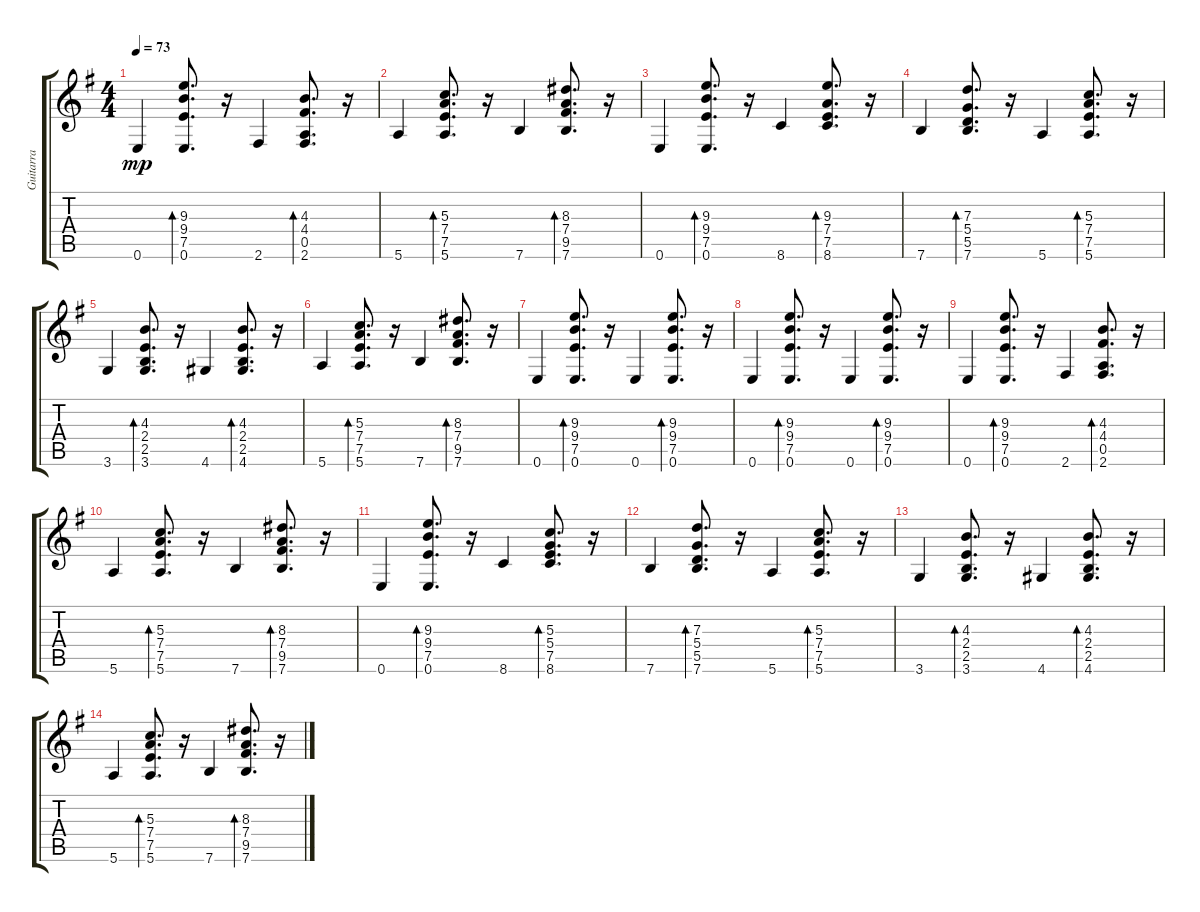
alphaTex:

\track ("Guitarra" "Guitarra") {instrument acousticguitarnylon}
\staff {score tabs}
\tuning (E4 B3 G3 D3 A2 E2) {hide}
\ts (4 4)
\tempo 73
\clef g2
\ks eminor
0.6.4{dy mp} (9.3 9.4 7.5 0.6).8{d bd 120} r.16 2.6.4 (4.3 4.4 0.5 2.6).8{d bd 120} r.16 |
5.6.4 (5.3 7.4 7.5 5.6).8{d bd 120} r.16 7.6.4 (8.3 7.4 9.5 7.6).8{d bd 120} r.16 |
0.6.4 (9.3 9.4 7.5 0.6).8{d bd 120} r.16 8.6.4 (9.3 7.4 7.5 8.6).8{d bd 120} r.16 |
7.6.4 (7.3 5.4 5.5 7.6).8{d bd 120} r.16 5.6.4 (5.3 7.4 7.5 5.6).8{d bd 120} r.16 |
3.6.4 (4.3 2.4 2.5 3.6).8{d bd 120} r.16 4.6.4 (4.3 2.4 2.5 4.6).8{d bd 120} r.16 |
5.6.4 (5.3 7.4 7.5 5.6).8{d bd 120} r.16 7.6.4 (8.3 7.4 9.5 7.6).8{d bd 120} r.16 |
0.6.4 (9.3 9.4 7.5 0.6).8{d bd 120} r.16 0.6.4 (9.3 9.4 7.5 0.6).8{d bd 120} r.16 |
0.6.4 (9.3 9.4 7.5 0.6).8{d bd 120} r.16 0.6.4 (9.3 9.4 7.5 0.6).8{d bd 120} r.16 |
0.6.4 (9.3 9.4 7.5 0.6).8{d bd 120} r.16 2.6.4 (4.3 4.4 0.5 2.6).8{d bd 120} r.16 |
5.6.4 (5.3 7.4 7.5 5.6).8{d bd 120} r.16 7.6.4 (8.3 7.4 9.5 7.6).8{d bd 120} r.16 |
0.6.4 (9.3 9.4 7.5 0.6).8{d bd 120} r.16 8.6.4 (5.3 5.4 7.5 8.6).8{d bd 120} r.16 |
7.6.4 (7.3 5.4 5.5 7.6).8{d bd 120} r.16 5.6.4 (5.3 7.4 7.5 5.6).8{d bd 120} r.16 |
3.6.4 (4.3 2.4 2.5 3.6).8{d bd 120} r.16 4.6.4 (4.3 2.4 2.5 4.6).8{d bd 120} r.16 |
5.6.4 (5.3 7.4 7.5 5.6).8{d bd 120} r.16 7.6.4 (8.3 7.4 9.5 7.6).8{d bd 120} r.16
